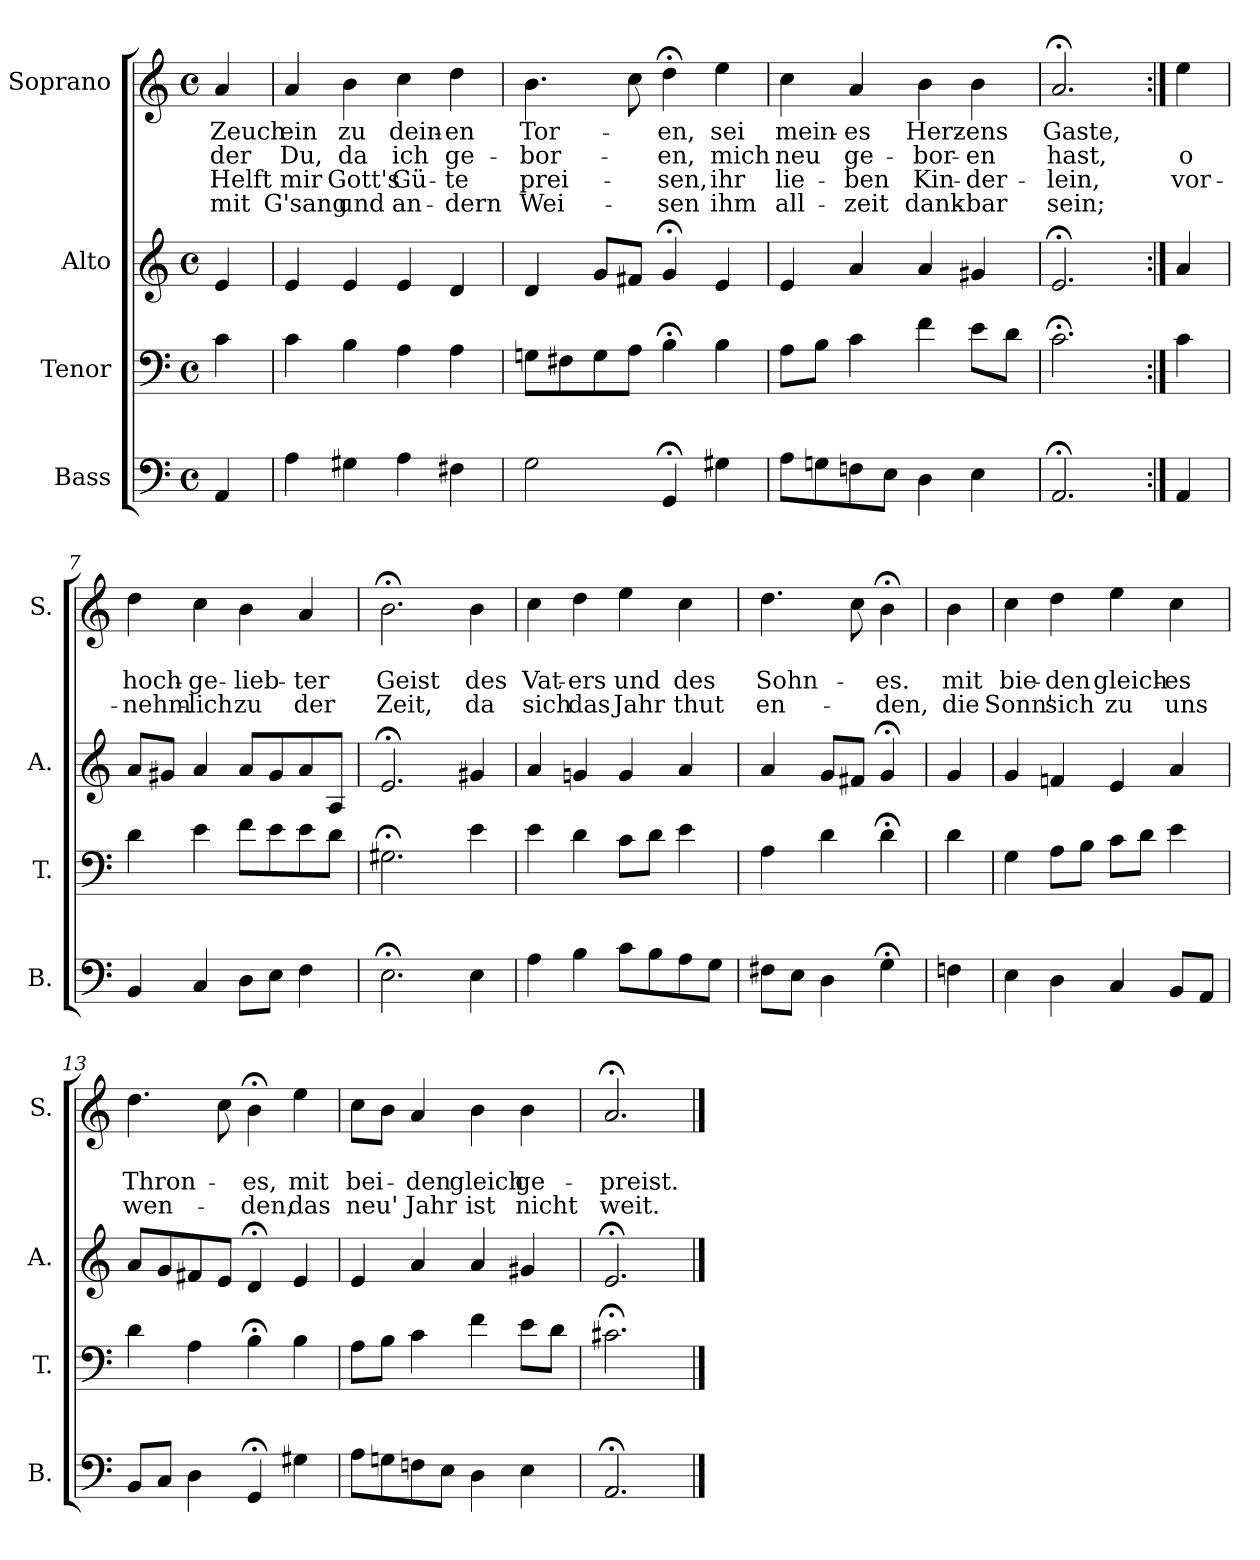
**kern	**kern	**kern	**kern	**text	**text	**text	**text
*part4	*part3	*part2	*part1	*part1	*part1	*part1	*part1
*staff4	*staff3	*staff2	*staff1	*staff1	*staff1	*staff1	*staff1
*I"Bass	*I"Tenor	*I"Alto	*I"Soprano	*	*	*	*
*I'B.	*I'T.	*I'A.	*I'S.	*	*	*	*
*clefF4	*clefF4	*clefG2	*clefG2	*	*	*	*
*k[]	*k[]	*k[]	*k[]	*	*	*	*
*M4/4	*M4/4	*M4/4	*M4/4	*	*	*	*
*met(c)	*met(c)	*met(c)	*met(c)	*	*	*	*
=1	=1	=1	=1	=1	=1	=1	=1
!	!	!	!	!LO:LY:b	!LO:LY:b	!LO:LY:b	!LO:LY:b
4AA/	4c\	4e/	4a/	Zeuch	der	Helft	mit
=2	=2	=2	=2	=2	=2	=2	=2
!	!	!	!	!LO:LY:b	!LO:LY:b	!LO:LY:b	!LO:LY:b
4A\	4c\	4e/	4a/	ein	Du,	mir	G'sang
!	!	!	!	!LO:LY:b	!LO:LY:b	!LO:LY:b	!LO:LY:b
4G#X\	4B\	4e/	4b\	zu	da	Gott's	und
!	!	!	!	!LO:LY:b	!LO:LY:b	!LO:LY:b	!LO:LY:b
4A\	4A\	4e/	4cc\	dein-	ich	Gü-	an-
!	!	!	!	!LO:LY:b	!LO:LY:b	!LO:LY:b	!LO:LY:b
4F#X\	4A\	4d/	4dd\	-en	ge-	-te	-dern
=3	=3	=3	=3	=3	=3	=3	=3
!	!	!	!	!LO:LY:b	!LO:LY:b	!LO:LY:b	!LO:LY:b
2G\	8Gn\L	4d/	4.b\	Tor-	-bor-	prei-	Wei-
.	8F#X\	.	.	.	.	.	.
.	8G\	8g/L	.	.	.	.	.
.	8A\J	8f#X/J	8cc\	.	.	.	.
!	!	!	!	!LO:LY:b	!LO:LY:b	!LO:LY:b	!LO:LY:b
4GG;</	4B;<\	4g;</	4dd;<\	-en,	-en,	-sen,	-sen
!	!	!	!	!LO:LY:b	!LO:LY:b	!LO:LY:b	!LO:LY:b
4G#X\	4B\	4e/	4ee\	sei	mich	ihr	ihm
=4	=4	=4	=4	=4	=4	=4	=4
!	!	!	!	!LO:LY:b	!LO:LY:b	!LO:LY:b	!LO:LY:b
8A\L	8A\L	4e/	4cc\	mein-	neu	lie-	all-
8Gn\	8B\J	.	.	.	.	.	.
!	!	!	!	!LO:LY:b	!LO:LY:b	!LO:LY:b	!LO:LY:b
8Fn\	4c\	4a/	4a/	-es	ge-	-ben	-zeit
8E\J	.	.	.	.	.	.	.
!	!	!	!	!LO:LY:b	!LO:LY:b	!LO:LY:b	!LO:LY:b
4D\	4f\	4a/	4b\	Herz-	-bor-	Kin-	dank-
!	!	!	!	!LO:LY:b	!LO:LY:b	!LO:LY:b	!LO:LY:b
4E\	8e\L	4g#X/	4b\	-ens	-en	-der-	-bar
.	8d\J	.	.	.	.	.	.
=5	=5	=5	=5	=5	=5	=5	=5
!	!	!	!	!LO:LY:b	!LO:LY:b	!LO:LY:b	!LO:LY:b
2.AA;</	2.c;<\	2.e;</	2.a;</	Gaste,	hast,	-lein,	sein;
!!LO:LB:g=z
=6:|!	=6:|!	=6:|!	=6:|!	=6:|!	=6:|!	=6:|!	=6:|!
!	!	!	!	!	!LO:LY:b	!LO:LY:b	!
4AA/	4c\	4a/	4ee\	.	o	vor-	.
=7	=7	=7	=7	=7	=7	=7	=7
!	!	!	!	!	!LO:LY:b	!LO:LY:b	!
4BB/	4d\	8a/L	4dd\	.	hoch-	-nehm-	.
.	.	8g#X/J	.	.	.	.	.
!	!	!	!	!	!LO:LY:b	!LO:LY:b	!
4C/	4e\	4a/	4cc\	.	-ge-	-lich	.
!	!	!	!	!	!LO:LY:b	!LO:LY:b	!
8D\L	8f\L	8a/L	4b\	.	-lieb-	zu	.
8E\J	8e\	8g#/	.	.	.	.	.
!	!	!	!	!	!LO:LY:b	!LO:LY:b	!
4F\	8e\	8a/	4a/	.	-ter	der	.
.	8d\J	8A/J	.	.	.	.	.
=8	=8	=8	=8	=8	=8	=8	=8
!	!	!	!	!	!LO:LY:b	!LO:LY:b	!
2.E;<\	2.G#X;<\	2.e;</	2.b;<\	.	Geist	Zeit,	.
!	!	!	!	!	!LO:LY:b	!LO:LY:b	!
4E\	4e\	4g#X/	4b\	.	des	da	.
=9	=9	=9	=9	=9	=9	=9	=9
!	!	!	!	!	!LO:LY:b	!LO:LY:b	!
4A\	4e\	4a/	4cc\	.	Vat-	sich	.
!	!	!	!	!	!LO:LY:b	!LO:LY:b	!
4B\	4d\	4gn/	4dd\	.	-ers	das	.
!	!	!	!	!	!LO:LY:b	!LO:LY:b	!
8c\L	8c\L	4g/	4ee\	.	und	Jahr	.
8B\	8d\J	.	.	.	.	.	.
!	!	!	!	!	!LO:LY:b	!LO:LY:b	!
8A\	4e\	4a/	4cc\	.	des	thut	.
8G\J	.	.	.	.	.	.	.
=10	=10	=10	=10	=10	=10	=10	=10
!	!	!	!	!	!LO:LY:b	!LO:LY:b	!
8F#X\L	4A\	4a/	4.dd\	.	Sohn-	en-	.
8E\J	.	.	.	.	.	.	.
4D\	4d\	8g/L	.	.	.	.	.
.	.	8f#X/J	8cc\	.	.	.	.
!	!	!	!	!	!LO:LY:b	!LO:LY:b	!
4G;<\	4d;<\	4g;</	4b;<\	.	-es.	-den,	.
!!LO:PB:g=z
=11	=11	=11	=11	=11	=11	=11	=11
!	!	!	!	!	!LO:LY:b	!LO:LY:b	!
4Fn\	4d\	4g/	4b\	.	mit	die	.
=12	=12	=12	=12	=12	=12	=12	=12
!	!	!	!	!	!LO:LY:b	!LO:LY:b	!
4E\	4G\	4g/	4cc\	.	bie-	Sonn'	.
!	!	!	!	!	!LO:LY:b	!LO:LY:b	!
4D\	8A\L	4fn/	4dd\	.	-den	sich	.
.	8B\J	.	.	.	.	.	.
!	!	!	!	!	!LO:LY:b	!LO:LY:b	!
4C/	8c\L	4e/	4ee\	.	gleich-	zu	.
.	8d\J	.	.	.	.	.	.
!	!	!	!	!	!LO:LY:b	!LO:LY:b	!
8BB/L	4e\	4a/	4cc\	.	-es	uns	.
8AA/J	.	.	.	.	.	.	.
=13	=13	=13	=13	=13	=13	=13	=13
!	!	!	!	!	!LO:LY:b	!LO:LY:b	!
8BB/L	4d\	8a/L	4.dd\	.	Thron-	wen-	.
8C/J	.	8g/	.	.	.	.	.
4D\	4A\	8f#X/	.	.	.	.	.
.	.	8e/J	8cc\	.	.	.	.
!	!	!	!	!	!LO:LY:b	!LO:LY:b	!
4GG;</	4B;<\	4d;</	4b;<\	.	-es,	-den,	.
!	!	!	!	!	!LO:LY:b	!LO:LY:b	!
4G#X\	4B\	4e/	4ee\	.	mit	das	.
=14	=14	=14	=14	=14	=14	=14	=14
!	!	!	!	!	!LO:LY:b	!LO:LY:b	!
8A\L	8A\L	4e/	8cc\L	.	bei-	neu'	.
8Gn\	8B\J	.	8b\J	.	.	.	.
!	!	!	!	!	!LO:LY:b	!LO:LY:b	!
8Fn\	4c\	4a/	4a/	.	-den	Jahr	.
8E\J	.	.	.	.	.	.	.
!	!	!	!	!	!LO:LY:b	!LO:LY:b	!
4D\	4f\	4a/	4b\	.	gleich	ist	.
!	!	!	!	!	!LO:LY:b	!LO:LY:b	!
4E\	8e\L	4g#X/	4b\	.	ge-	nicht	.
.	8d\J	.	.	.	.	.	.
=15	=15	=15	=15	=15	=15	=15	=15
!	!	!	!	!	!LO:LY:b	!LO:LY:b	!
2.AA;</	2.c#X;<\	2.e;</	2.a;</	.	-preist.	weit.	.
==	==	==	==	==	==	==	==
*-	*-	*-	*-	*-	*-	*-	*-
